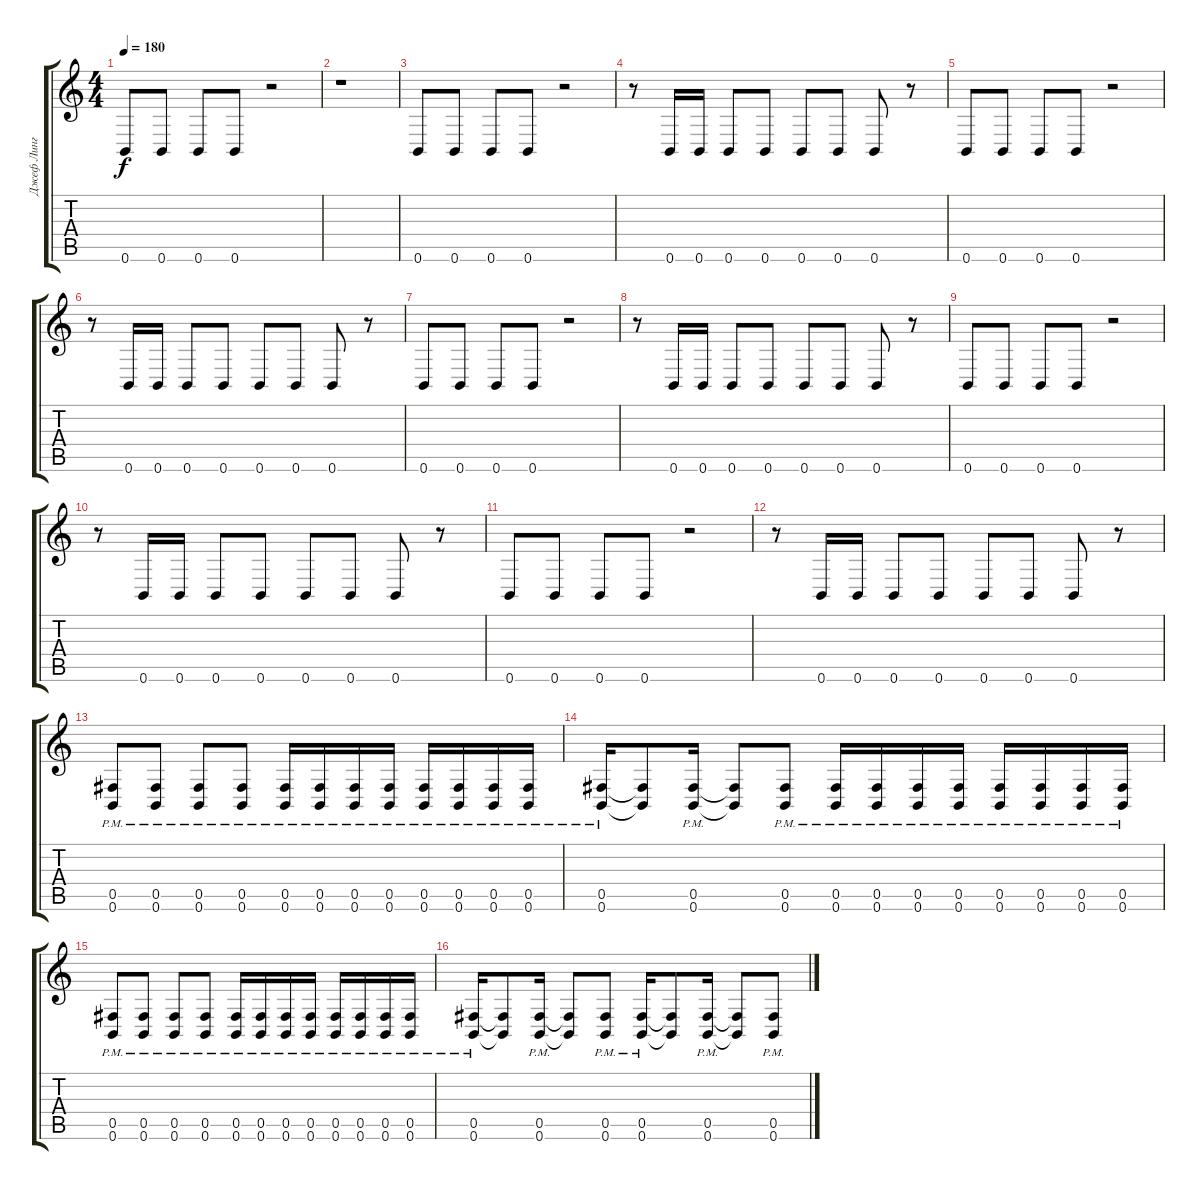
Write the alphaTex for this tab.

\track ("Джеф Линг (дабл гитар)" "Джеф Линг ") {instrument overdrivenguitar}
\staff {score tabs}
\tuning (Db4 Ab3 E3 B2 Gb2 B1) {hide}
\ts (4 4)
\tempo 180
\clef g2
\ks c
0.6.8{dy f} 0.6.8 0.6.8 0.6.8 r.2 |
r.1 |
0.6.8 0.6.8 0.6.8 0.6.8 r.2 |
r.8 0.6.16 0.6.16 0.6.8 0.6.8 0.6.8 0.6.8 0.6.8 r.8 |
0.6.8 0.6.8 0.6.8 0.6.8 r.2 |
r.8 0.6.16 0.6.16 0.6.8 0.6.8 0.6.8 0.6.8 0.6.8 r.8 |
0.6.8 0.6.8 0.6.8 0.6.8 r.2 |
r.8 0.6.16 0.6.16 0.6.8 0.6.8 0.6.8 0.6.8 0.6.8 r.8 |
0.6.8 0.6.8 0.6.8 0.6.8 r.2 |
r.8 0.6.16 0.6.16 0.6.8 0.6.8 0.6.8 0.6.8 0.6.8 r.8 |
0.6.8 0.6.8 0.6.8 0.6.8 r.2 |
r.8 0.6.16 0.6.16 0.6.8 0.6.8 0.6.8 0.6.8 0.6.8 r.8 |
(0.5{pm} 0.6{pm}).8 (0.5{pm} 0.6{pm}).8 (0.5{pm} 0.6{pm}).8 (0.5{pm} 0.6{pm}).8 (0.5{pm} 0.6{pm}).16 (0.5{pm} 0.6{pm}).16 (0.5{pm} 0.6{pm}).16 (0.5{pm} 0.6{pm}).16 (0.5{pm} 0.6{pm}).16 (0.5{pm} 0.6{pm}).16 (0.5{pm} 0.6{pm}).16 (0.5{pm} 0.6{pm}).16 |
(0.5{pm} 0.6{pm}).16 (0.5{t} 0.6{t}).8 (0.5{pm} 0.6{pm}).16 (0.5{t} 0.6{t}).8 (0.5{pm} 0.6{pm}).8 (0.5{pm} 0.6{pm}).16 (0.5{pm} 0.6{pm}).16 (0.5{pm} 0.6{pm}).16 (0.5{pm} 0.6{pm}).16 (0.5{pm} 0.6{pm}).16 (0.5{pm} 0.6{pm}).16 (0.5{pm} 0.6{pm}).16 (0.5{pm} 0.6{pm}).16 |
(0.5{pm} 0.6{pm}).8 (0.5{pm} 0.6{pm}).8 (0.5{pm} 0.6{pm}).8 (0.5{pm} 0.6{pm}).8 (0.5{pm} 0.6{pm}).16 (0.5{pm} 0.6{pm}).16 (0.5{pm} 0.6{pm}).16 (0.5{pm} 0.6{pm}).16 (0.5{pm} 0.6{pm}).16 (0.5{pm} 0.6{pm}).16 (0.5{pm} 0.6{pm}).16 (0.5{pm} 0.6{pm}).16 |
(0.5{pm} 0.6{pm}).16 (0.5{t} 0.6{t}).8 (0.5{pm} 0.6{pm}).16 (0.5{t} 0.6{t}).8 (0.5{pm} 0.6{pm}).8 (0.5{pm} 0.6{pm}).16 (0.5{t} 0.6{t}).8 (0.5{pm} 0.6{pm}).16 (0.5{t} 0.6{t}).8 (0.5{pm} 0.6{pm}).8
